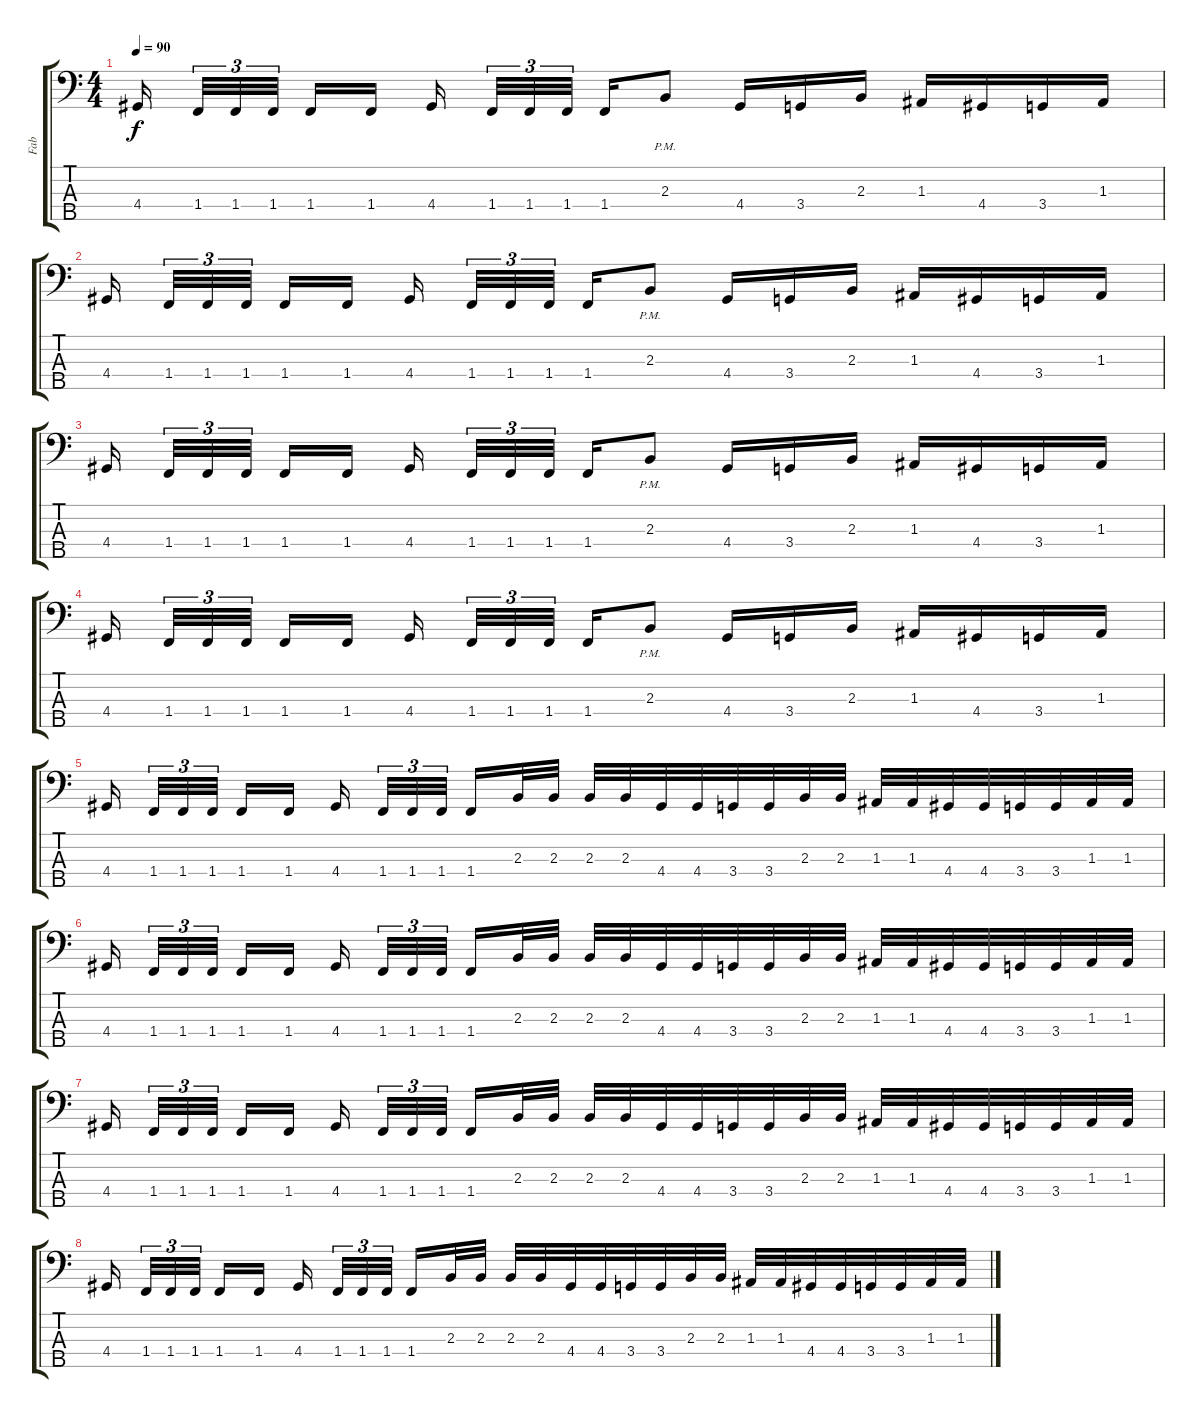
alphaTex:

\track ("Fab" "Fab") {instrument electricbassfinger}
\staff {score tabs}
\tuning (G2 D2 A1 E1 B0) {hide}
\ts (4 4)
\tempo 90
\clef f4
\ks c
4.4.16{dy f} 1.4.32{tu (3 2)} 1.4.32{tu (3 2)} 1.4.32{tu (3 2)} 1.4.16 1.4.16 4.4.16 1.4.32{tu (3 2)} 1.4.32{tu (3 2)} 1.4.32{tu (3 2)} 1.4.16 2.3{pm}.8 4.4.16 3.4.16 2.3.16 1.3.16 4.4.16 3.4.16 1.3.16 |
4.4.16 1.4.32{tu (3 2)} 1.4.32{tu (3 2)} 1.4.32{tu (3 2)} 1.4.16 1.4.16 4.4.16 1.4.32{tu (3 2)} 1.4.32{tu (3 2)} 1.4.32{tu (3 2)} 1.4.16 2.3{pm}.8 4.4.16 3.4.16 2.3.16 1.3.16 4.4.16 3.4.16 1.3.16 |
4.4.16 1.4.32{tu (3 2)} 1.4.32{tu (3 2)} 1.4.32{tu (3 2)} 1.4.16 1.4.16 4.4.16 1.4.32{tu (3 2)} 1.4.32{tu (3 2)} 1.4.32{tu (3 2)} 1.4.16 2.3{pm}.8 4.4.16 3.4.16 2.3.16 1.3.16 4.4.16 3.4.16 1.3.16 |
4.4.16 1.4.32{tu (3 2)} 1.4.32{tu (3 2)} 1.4.32{tu (3 2)} 1.4.16 1.4.16 4.4.16 1.4.32{tu (3 2)} 1.4.32{tu (3 2)} 1.4.32{tu (3 2)} 1.4.16 2.3{pm}.8 4.4.16 3.4.16 2.3.16 1.3.16 4.4.16 3.4.16 1.3.16 |
4.4.16 1.4.32{tu (3 2)} 1.4.32{tu (3 2)} 1.4.32{tu (3 2)} 1.4.16 1.4.16 4.4.16 1.4.32{tu (3 2)} 1.4.32{tu (3 2)} 1.4.32{tu (3 2)} 1.4.16 2.3.32 2.3.32 2.3.32 2.3.32 4.4.32 4.4.32 3.4.32 3.4.32 2.3.32 2.3.32 1.3.32 1.3.32 4.4.32 4.4.32 3.4.32 3.4.32 1.3.32 1.3.32 |
4.4.16 1.4.32{tu (3 2)} 1.4.32{tu (3 2)} 1.4.32{tu (3 2)} 1.4.16 1.4.16 4.4.16 1.4.32{tu (3 2)} 1.4.32{tu (3 2)} 1.4.32{tu (3 2)} 1.4.16 2.3.32 2.3.32 2.3.32 2.3.32 4.4.32 4.4.32 3.4.32 3.4.32 2.3.32 2.3.32 1.3.32 1.3.32 4.4.32 4.4.32 3.4.32 3.4.32 1.3.32 1.3.32 |
4.4.16 1.4.32{tu (3 2)} 1.4.32{tu (3 2)} 1.4.32{tu (3 2)} 1.4.16 1.4.16 4.4.16 1.4.32{tu (3 2)} 1.4.32{tu (3 2)} 1.4.32{tu (3 2)} 1.4.16 2.3.32 2.3.32 2.3.32 2.3.32 4.4.32 4.4.32 3.4.32 3.4.32 2.3.32 2.3.32 1.3.32 1.3.32 4.4.32 4.4.32 3.4.32 3.4.32 1.3.32 1.3.32 |
4.4.16 1.4.32{tu (3 2)} 1.4.32{tu (3 2)} 1.4.32{tu (3 2)} 1.4.16 1.4.16 4.4.16 1.4.32{tu (3 2)} 1.4.32{tu (3 2)} 1.4.32{tu (3 2)} 1.4.16 2.3.32 2.3.32 2.3.32 2.3.32 4.4.32 4.4.32 3.4.32 3.4.32 2.3.32 2.3.32 1.3.32 1.3.32 4.4.32 4.4.32 3.4.32 3.4.32 1.3.32 1.3.32
